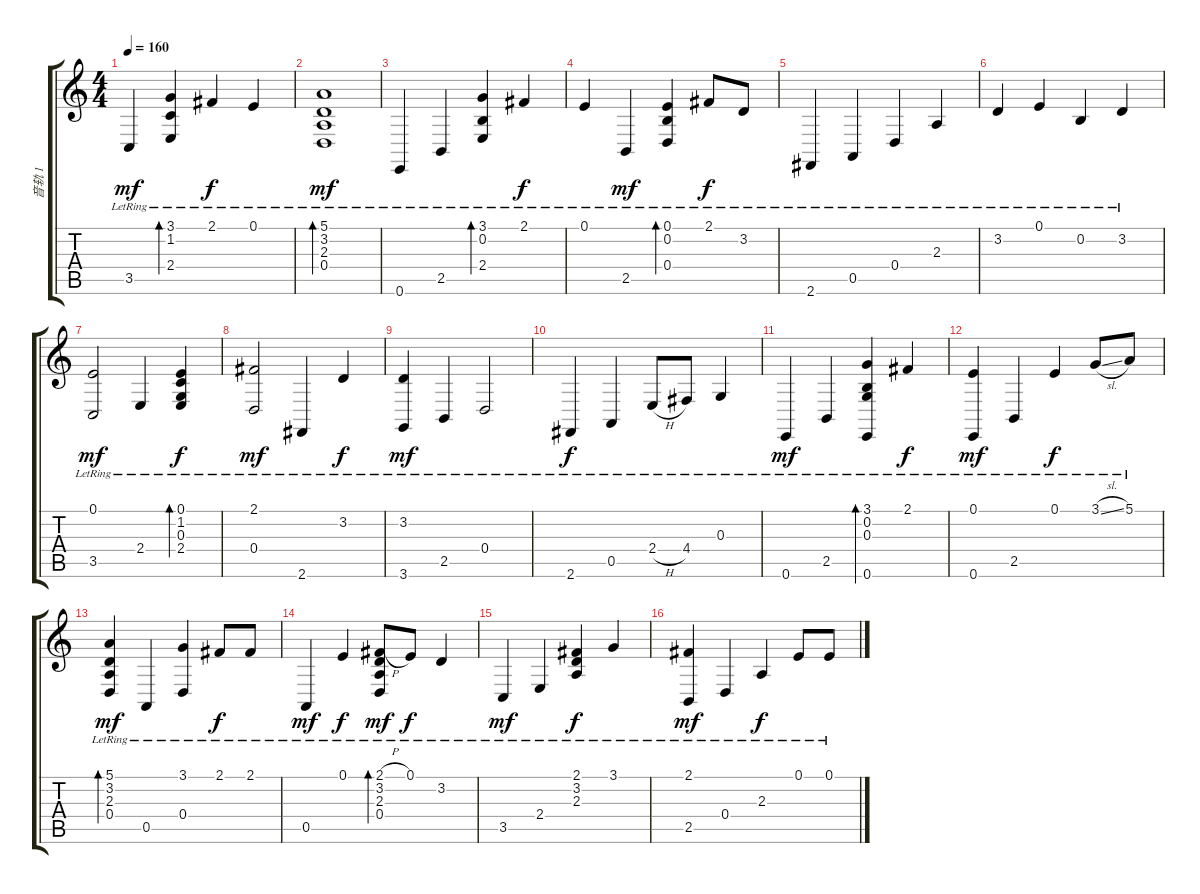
\track ("音轨 1" "音轨 1") {instrument acousticgrandpiano}
\staff {score tabs}
\tuning (E4 B3 G3 D3 A2 E2) {hide}
\ts (4 4)
\tempo 160
\clef g2
\ks c
3.5{lr}.4{dy mf} (3.1{lr} 1.2{lr} 2.4{lr}).4{bd 480} 2.1{lr}.4{dy f} 0.1{lr}.4 |
(5.1{lr} 3.2{lr} 2.3{lr} 0.4{lr}).1{bd 480 dy mf} |
0.6{lr}.4 2.5{lr}.4 (3.1{lr} 0.2{lr} 2.4{lr}).4{bd 480} 2.1{lr}.4{dy f} |
0.1{lr}.4 2.5{lr}.4{dy mf} (0.1{lr} 0.2{lr} 0.4{lr}).4{bd 480} 2.1{lr}.8{dy f} 3.2{lr}.8 |
2.6{lr}.4 0.5{lr}.4 0.4{lr}.4 2.3{lr}.4 |
3.2{lr}.4 0.1{lr}.4 0.2{lr}.4 3.2{lr}.4 |
(0.1{lr} 3.5{lr}).2{dy mf} 2.4{lr}.4 (0.1{lr} 1.2{lr} 0.3{lr} 2.4{lr}).4{bd 480 dy f} |
(2.1{lr} 0.4{lr}).2{dy mf} 2.6{lr}.4 3.2{lr}.4{dy f} |
(3.2{lr} 3.6{lr}).4{dy mf} 2.5{lr}.4 0.4{lr}.2 |
2.6{lr}.4{dy f} 0.5{lr}.4 2.4{h lr}.8 4.4{lr}.8 0.3{lr}.4 |
0.6{lr}.4{dy mf} 2.5{lr}.4 (3.1{lr} 0.2{lr} 0.3{lr} 0.6{lr}).4{bd 480} 2.1{lr}.4{dy f} |
(0.1{lr} 0.6{lr}).4{dy mf} 2.5{lr}.4 0.1{lr}.4{dy f} 3.1{sl lr}.8 5.1{lr}.8 |
(5.1{lr} 3.2{lr} 2.3{lr} 0.4{lr}).4{bd 480 dy mf} 0.5{lr}.4 (3.1{lr} 0.4{lr}).4 2.1{lr}.8{dy f} 2.1{lr}.8 |
0.5{lr}.4{dy mf} 0.1{lr}.4{dy f} (2.1{h lr} 3.2{lr} 2.3{lr} 0.4{lr}).8{bd 480 dy mf} 0.1{lr}.8{dy f} 3.2{lr}.4 |
3.5{lr}.4{dy mf} 2.4{lr}.4 (2.1{lr} 3.2{lr} 2.3{lr}).4{dy f} 3.1{lr}.4 |
(2.1{lr} 2.5{lr}).4{dy mf} 0.4{lr}.4 2.3{lr}.4{dy f} 0.1{lr}.8 0.1{lr}.8
